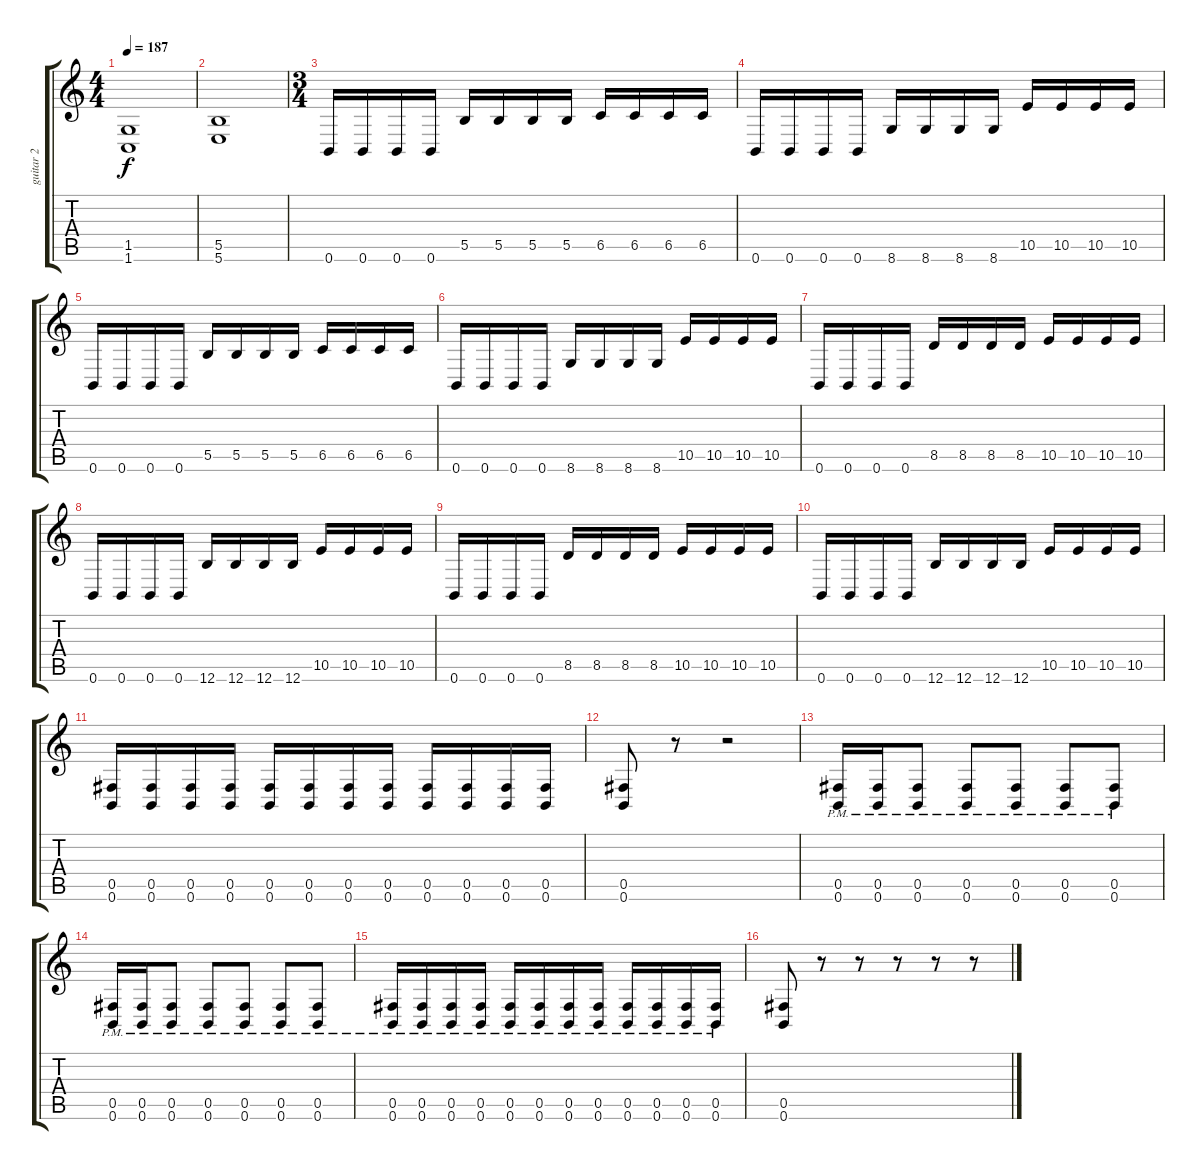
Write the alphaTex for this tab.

\track ("guitar 2" "guitar 2") {instrument overdrivenguitar}
\staff {score tabs}
\tuning (Db4 Ab3 E3 B2 Gb2 B1) {hide}
\ts (4 4)
\tempo 187
\clef g2
\ks c
(1.5 1.6).1{dy f} |
(5.5 5.6).1 |
\ts (3 4)
0.6.16 0.6.16 0.6.16 0.6.16 5.5.16 5.5.16 5.5.16 5.5.16 6.5.16 6.5.16 6.5.16 6.5.16 |
0.6.16 0.6.16 0.6.16 0.6.16 8.6.16 8.6.16 8.6.16 8.6.16 10.5.16 10.5.16 10.5.16 10.5.16 |
0.6.16 0.6.16 0.6.16 0.6.16 5.5.16 5.5.16 5.5.16 5.5.16 6.5.16 6.5.16 6.5.16 6.5.16 |
0.6.16 0.6.16 0.6.16 0.6.16 8.6.16 8.6.16 8.6.16 8.6.16 10.5.16 10.5.16 10.5.16 10.5.16 |
0.6.16 0.6.16 0.6.16 0.6.16 8.5.16 8.5.16 8.5.16 8.5.16 10.5.16 10.5.16 10.5.16 10.5.16 |
0.6.16 0.6.16 0.6.16 0.6.16 12.6.16 12.6.16 12.6.16 12.6.16 10.5.16 10.5.16 10.5.16 10.5.16 |
0.6.16 0.6.16 0.6.16 0.6.16 8.5.16 8.5.16 8.5.16 8.5.16 10.5.16 10.5.16 10.5.16 10.5.16 |
0.6.16 0.6.16 0.6.16 0.6.16 12.6.16 12.6.16 12.6.16 12.6.16 10.5.16 10.5.16 10.5.16 10.5.16 |
(0.5 0.6).16 (0.5 0.6).16 (0.5 0.6).16 (0.5 0.6).16 (0.5 0.6).16 (0.5 0.6).16 (0.5 0.6).16 (0.5 0.6).16 (0.5 0.6).16 (0.5 0.6).16 (0.5 0.6).16 (0.5 0.6).16 |
(0.5 0.6).8 r.8 r.2 |
(0.5{pm} 0.6{pm}).16 (0.5{pm} 0.6{pm}).16 (0.5{pm} 0.6{pm}).8 (0.5{pm} 0.6{pm}).8 (0.5{pm} 0.6{pm}).8 (0.5{pm} 0.6{pm}).8 (0.5{pm} 0.6{pm}).8 |
(0.5{pm} 0.6{pm}).16 (0.5{pm} 0.6{pm}).16 (0.5{pm} 0.6{pm}).8 (0.5{pm} 0.6{pm}).8 (0.5{pm} 0.6{pm}).8 (0.5{pm} 0.6{pm}).8 (0.5{pm} 0.6{pm}).8 |
(0.5{pm} 0.6{pm}).16 (0.5{pm} 0.6{pm}).16 (0.5{pm} 0.6{pm}).16 (0.5{pm} 0.6{pm}).16 (0.5{pm} 0.6{pm}).16 (0.5{pm} 0.6{pm}).16 (0.5{pm} 0.6{pm}).16 (0.5{pm} 0.6{pm}).16 (0.5{pm} 0.6{pm}).16 (0.5{pm} 0.6{pm}).16 (0.5{pm} 0.6{pm}).16 (0.5{pm} 0.6{pm}).16 |
(0.5 0.6).8 r.8 r.8 r.8 r.8 r.8
